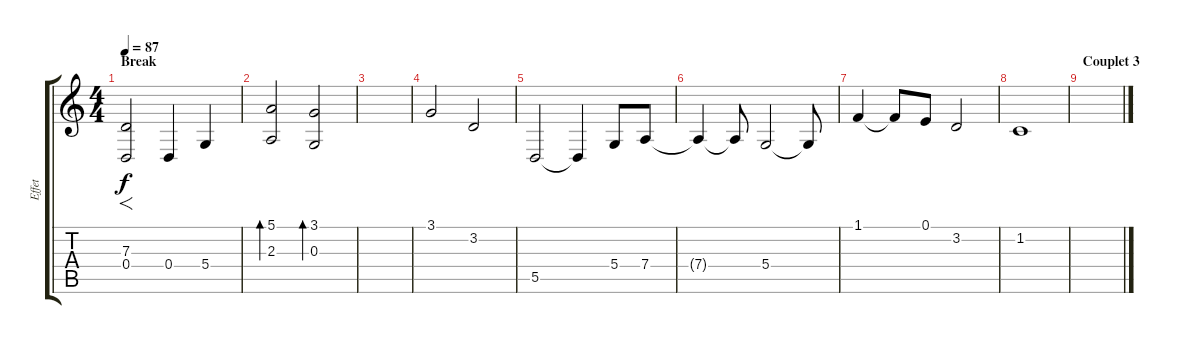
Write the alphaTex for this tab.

\track ("Effet" "Effet") {instrument lead1square}
\staff {score tabs}
\tuning (E4 B3 G3 D3 A2 E2) {hide}
\ts (4 4)
\section ("" "Break")
\tempo 87
\clef g2
\ks c
(7.3 0.4).2{f dy f} 0.4.4 5.4.4 |
(5.1 2.3).2{bd 480} (3.1 0.3).2{bd 480} |
|
3.1.2 3.2.2 |
5.5.2 5.5{t}.4 5.4.8 7.4.8 |
7.4{t}.4 7.4{t}.8 5.4.2 5.4{t}.8 |
1.1.4 1.1{t}.8 0.1.8 3.2.2 |
1.2.1 |
\section ("" "Couplet 3")
